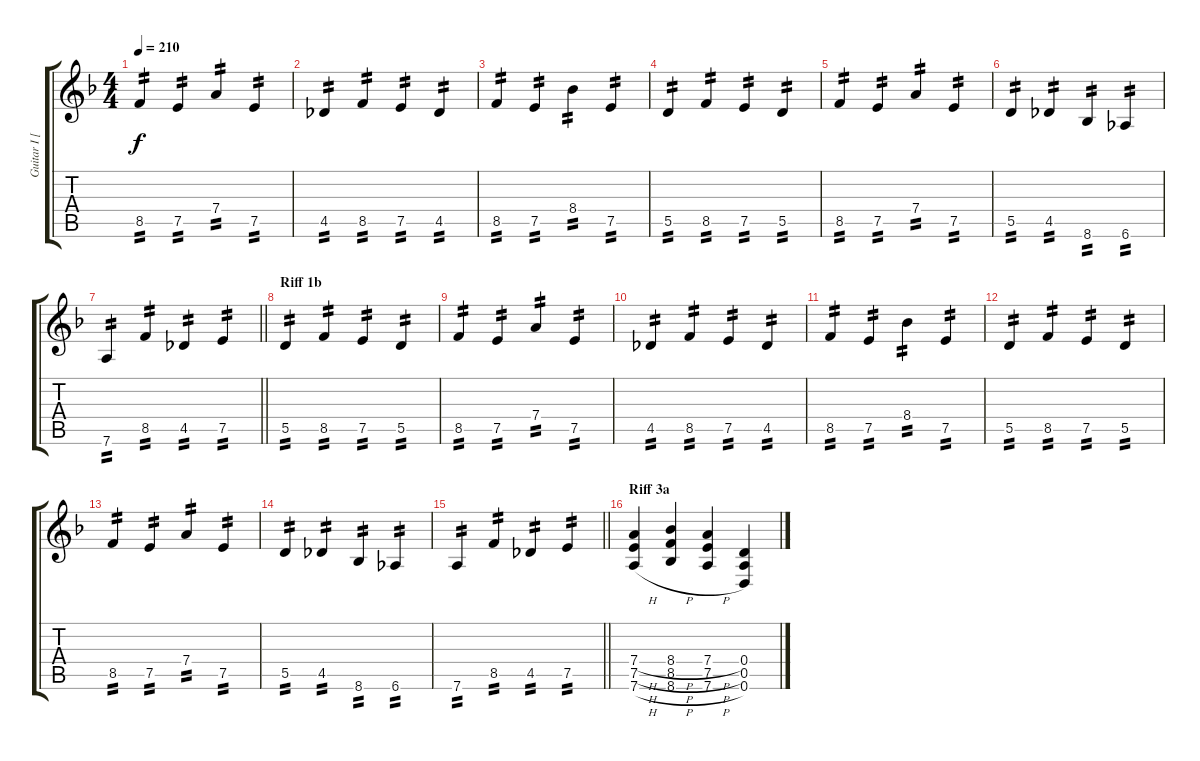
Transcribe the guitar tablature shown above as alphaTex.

\track ("Guitar I [Right]" "Guitar I [") {instrument overdrivenguitar}
\staff {score tabs}
\tuning (E4 B3 G3 D3 A2 D2) {hide}
\ts (4 4)
\tempo 210
\clef g2
\ks dminor
8.5.4{tp 2 dy f} 7.5.4{tp 2} 7.4.4{tp 2} 7.5.4{tp 2} |
4.5.4{tp 2} 8.5.4{tp 2} 7.5.4{tp 2} 4.5.4{tp 2} |
8.5.4{tp 2} 7.5.4{tp 2} 8.4.4{tp 2} 7.5.4{tp 2} |
5.5.4{tp 2} 8.5.4{tp 2} 7.5.4{tp 2} 5.5.4{tp 2} |
8.5.4{tp 2} 7.5.4{tp 2} 7.4.4{tp 2} 7.5.4{tp 2} |
5.5.4{tp 2} 4.5.4{tp 2} 8.6.4{tp 2} 6.6.4{tp 2} |
\barLineRight lightlight
7.6.4{tp 2} 8.5.4{tp 2} 4.5.4{tp 2} 7.5.4{tp 2} |
\section ("" "Riff 1b")
5.5.4{tp 2} 8.5.4{tp 2} 7.5.4{tp 2} 5.5.4{tp 2} |
8.5.4{tp 2} 7.5.4{tp 2} 7.4.4{tp 2} 7.5.4{tp 2} |
4.5.4{tp 2} 8.5.4{tp 2} 7.5.4{tp 2} 4.5.4{tp 2} |
8.5.4{tp 2} 7.5.4{tp 2} 8.4.4{tp 2} 7.5.4{tp 2} |
5.5.4{tp 2} 8.5.4{tp 2} 7.5.4{tp 2} 5.5.4{tp 2} |
8.5.4{tp 2} 7.5.4{tp 2} 7.4.4{tp 2} 7.5.4{tp 2} |
5.5.4{tp 2} 4.5.4{tp 2} 8.6.4{tp 2} 6.6.4{tp 2} |
\barLineRight lightlight
7.6.4{tp 2} 8.5.4{tp 2} 4.5.4{tp 2} 7.5.4{tp 2} |
\section ("" "Riff 3a")
(7.4{h} 7.5{h} 7.6{h}).4 (8.4{h} 8.5{h} 8.6{h}).4 (7.4{h} 7.5{h} 7.6{h}).4 (0.4 0.5 0.6).4
